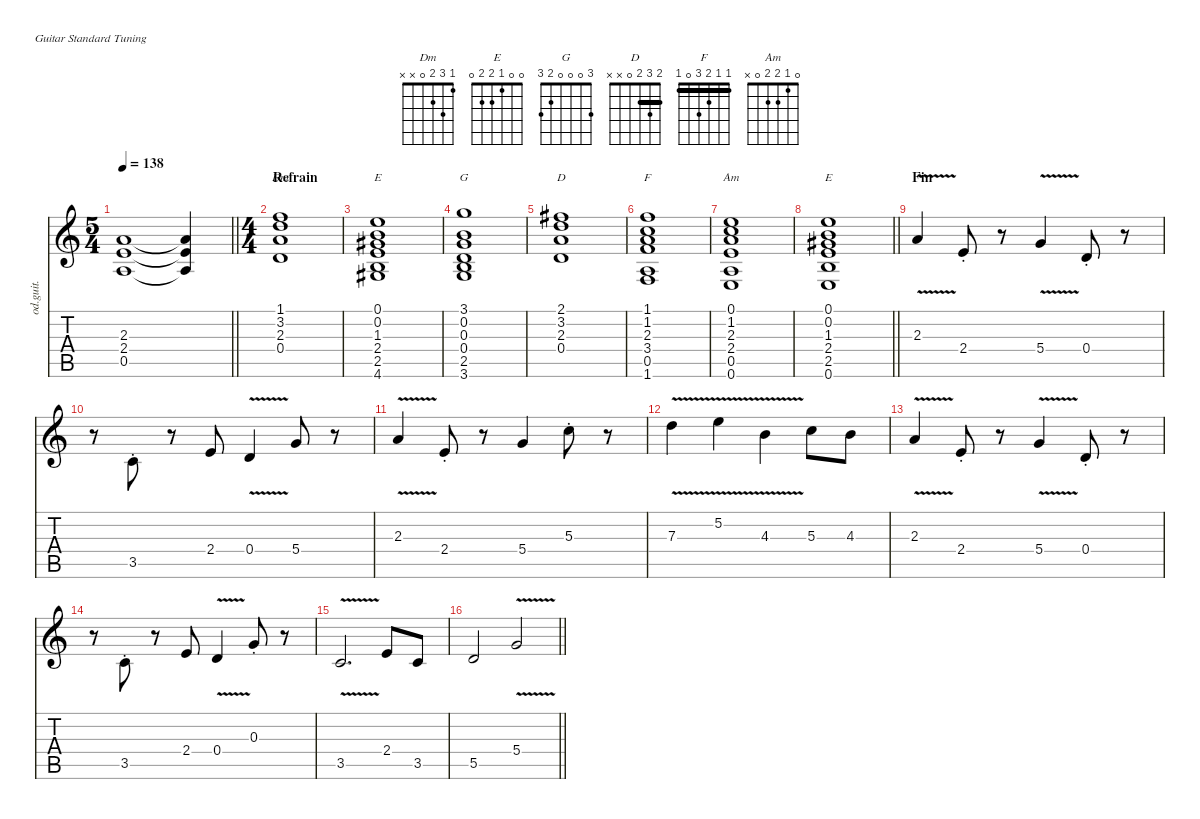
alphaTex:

\defaultSystemsLayout 4
\hideDynamics
\bracketExtendMode nobrackets
\track ("Hichem" "od.guit.") {mute instrument overdrivenguitar}
\staff {score tabs}
\tuning (E4 B3 G3 D3 A2 E2)
\chord ("Dm" 1 3 2 0 x x)
\chord ("E" 0 0 1 2 2 0)
\chord ("G" 3 0 0 0 2 3)
\chord ("D" 2 3 2 0 x x) {barre 2}
\chord ("F" 1 1 2 3 0 1) {barre 1}
\chord ("Am" 0 1 2 2 0 x)
\ts (5 4)
\tempo 138
\clef g2
\barLineRight lightlight
\ks aminor
(0.5 2.4 2.3).1{dy f beam Up} (0.5{t} 2.4{t} 2.3{t}).4{beam Up} |
\ts (4 4)
\beaming (8 2 2 2 2)
\section ("" "Refrain")
(1.1 3.2 2.3 0.4).1{ch "Dm" dy mp beam Up} |
(0.1 0.2 1.3{acc #} 2.4 2.5 4.6{acc #}).1{ch "E" beam Up} |
(3.1 0.2 0.3 0.4 2.5 3.6).1{ch "G" beam Up} |
(2.1{acc #} 3.2 2.3 0.4).1{ch "D" beam Up} |
(1.1 1.2 2.3 3.4 0.5 1.6).1{ch "F" beam Up} |
(0.1 1.2 2.3 2.4 0.5 0.6).1{ch "Am" beam Up} |
\barLineRight lightlight
(0.1 0.2 1.3{acc #} 2.4 2.5 0.6).1{ch "E" beam Up} |
\section ("" "Fin")
2.3{v}.4{dy f beam Up} 2.4{st}.8{beam Up} r.8{beam Up} 5.4{v}.4{beam Up} 0.4{st}.8{beam Up} r.8{beam Up} |
r.8{beam Down} 3.5{st}.8{beam Up} r.8{beam Up} 2.4.8{beam Up} 0.4{v}.4{beam Up} 5.4.8{beam Up} r.8{beam Up} |
2.3{v}.4{beam Up} 2.4{st}.8{beam Up} r.8{beam Up} 5.4.4{beam Up} 5.3{st}.8{beam Down} r.8{beam Down} |
7.3{v}.4{beam Down} 5.2{v}.4{beam Down} 4.3{v}.4{beam Down} 5.3.8{beam Down} 4.3.8{beam Down} |
2.3{v}.4{beam Up} 2.4{st}.8{beam Up} r.8{beam Up} 5.4{v}.4{beam Up} 0.4{st}.8{beam Up} r.8{beam Up} |
r.8{beam Down} 3.5{st}.8{beam Up} r.8{beam Up} 2.4.8{beam Up} 0.4{v}.4{beam Up} 0.3{st}.8{beam Up} r.8{beam Up} |
3.5{v}.2{d beam Up} 2.4.8{beam Up} 3.5.8{beam Up} |
\barLineRight lightlight
5.5.2{beam Up} 5.4{v}.2{beam Up}
